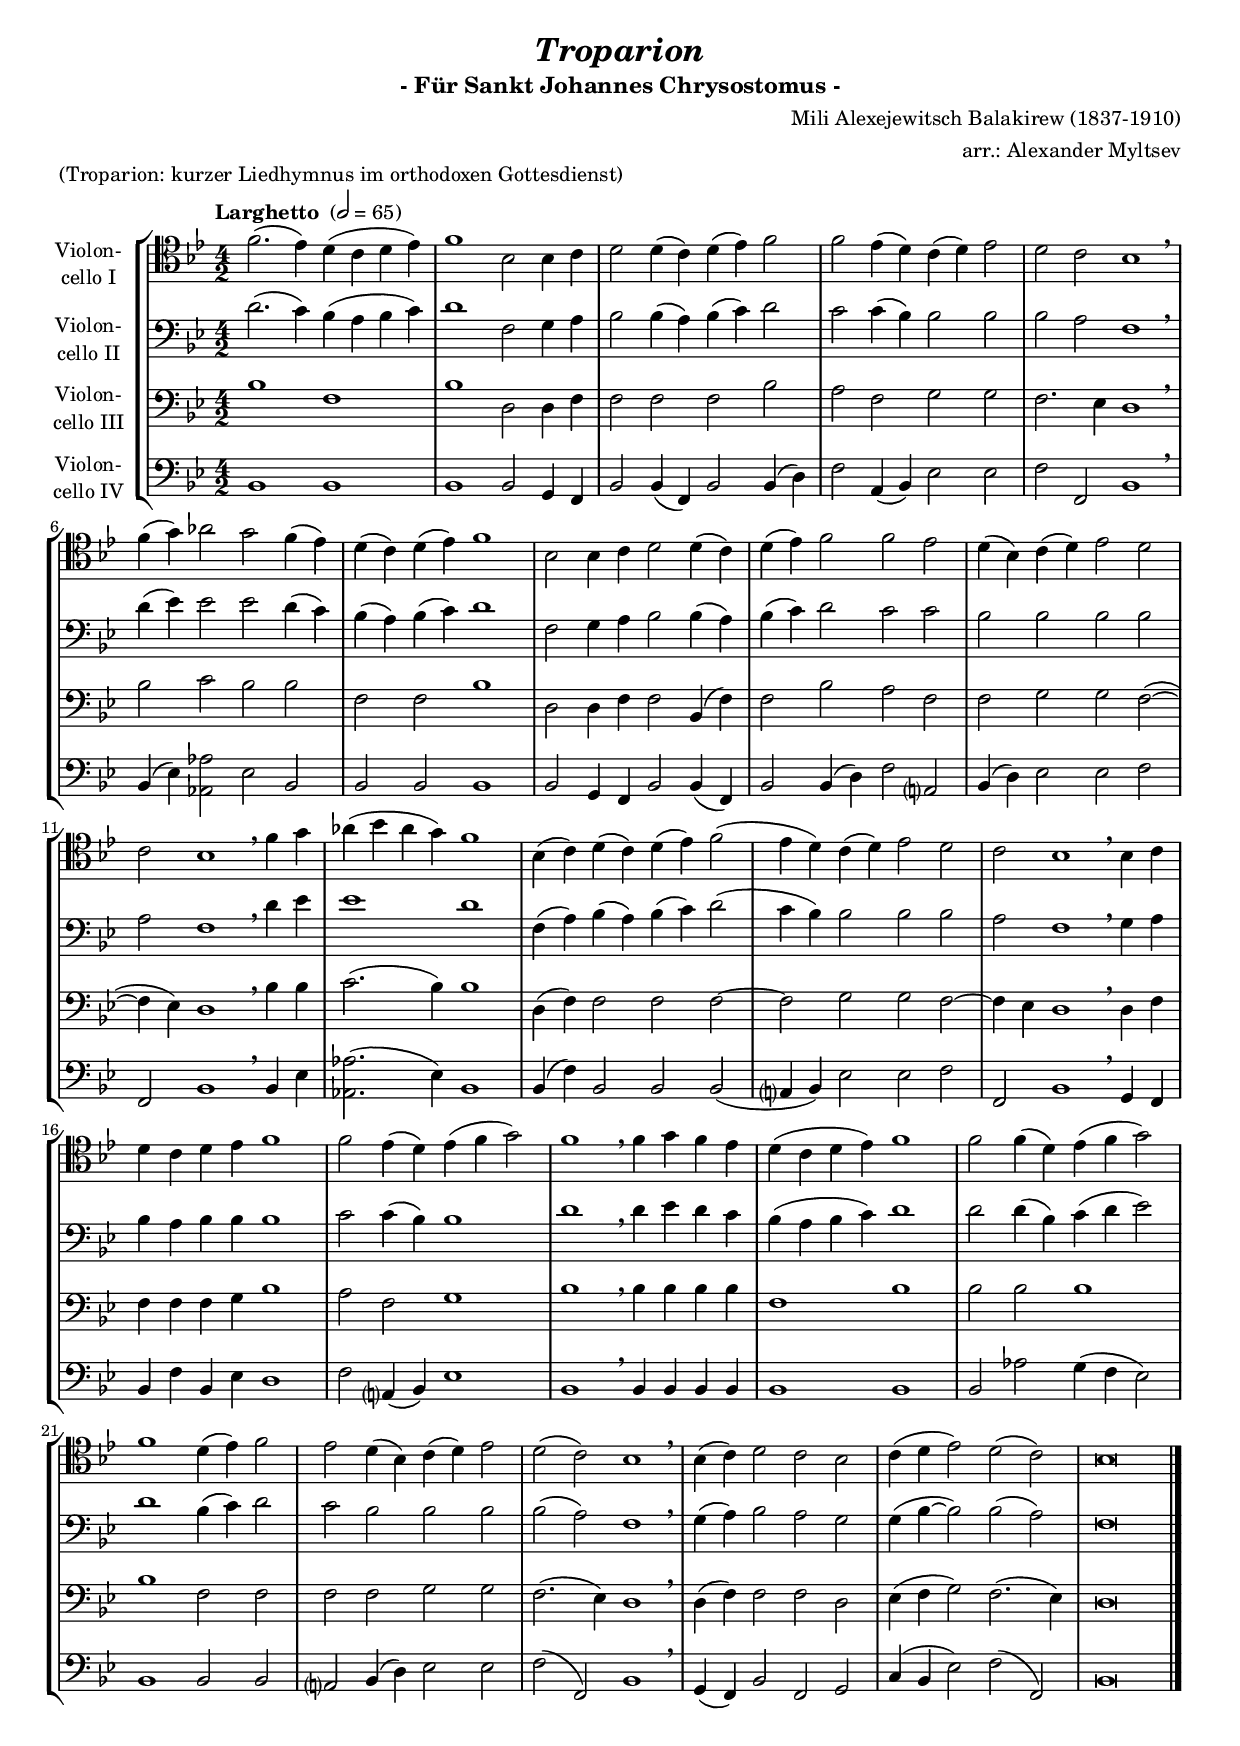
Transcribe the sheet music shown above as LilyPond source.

\version "2.18.2"
\include "deutsch.ly"
  
#(set-global-staff-size 17.65)

\header {
  title     = \markup \bold \italic "Troparion"
  subtitle  = "- Für Sankt Johannes Chrysostomus -"
  composer  = "Mili Alexejewitsch Balakirew (1837-1910)"
  arranger  = "arr.: Alexander Myltsev"
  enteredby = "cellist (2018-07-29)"
  piece     = "(Troparion: kurzer Liedhymnus im orthodoxen Gottesdienst)"
}

voiceconsts = {
  \key d \major
  \time 4/2
  \clef "bass"
%  \numericTimeSignature
  \compressFullBarRests
  % Set default beaming for all staves
% \set Timing.beamExceptions = #'()
% \set Timing.baseMoment     = #(ly:make-moment 1 4)
% \set Timing.beatStructure  = #'(1 1 1)
  \tempo "Larghetto " 2=65
}

micl = "clarinet"
mifl = "flute"
miob = "oboe"
mifh = "french horn"
misx = "tenor sax"
mist = "string ensemble 1"
miba = "cello"

va = \relative c'' {
  \voiceconsts
  \clef "tenor"

  a2.( g4) fis( e fis g)
  a1 d,2 d4 e
  fis2 fis4( e) fis( g) a2
  a g4( fis) e( fis) g2
  fis e d1 \breathe
  
  a'4( h) c2 h a4( g)
  fis( e) fis( g) a1
  d,2 d4 e fis2 fis4( e)
  fis( g) a2 a g
  fis4( d) e( fis) g2 fis
  
  e d1 \breathe a'4 h
  c( d c h) a1
  d,4( e) fis( e) fis( g) a2(
  g4 fis) e( fis) g2 fis
  e d1 \breathe d4 e

  fis e fis g a1
  a2 g4( fis) g( a h2)
  a1 \breathe a4 h a g
  fis( e fis g) a1
  a2 a4( fis) g( a h2)

  a1 fis4( g) a2
  g fis4( d) e( fis) g2
  fis( e) d1 \breathe
  d4( e) fis2 e d
  e4( fis g2) fis( e)
  d\breve \bar "|."
}

vb = \relative c' {
  \voiceconsts

  fis2.( e4) d( cis d e)
  fis1 a,2 h4 cis
  d2 d4( cis) d( e) fis2
  e e4( d) d2 d
  d cis a1 \breathe

  fis'4( g) g2 g fis4( e)
  d( cis) d( e) fis1
  a,2 h4 cis d2 d4( cis)
  d( e) fis2 e e
  d d d d

  cis a1 \breathe fis'4 g
  g1 fis
  a,4( cis) d( cis) d( e) fis2(
  e4 d) d2 d d
  cis a1 \breathe h4 cis
  
  d cis d d d1
  e2 e4( d) d1
  fis \breathe fis4 g fis e
  d( cis d e) fis1
  fis2 fis4( d) e( fis g2)
  
  fis1 d4( e) fis2
  e d d d
  d( cis) a1 \breathe
  h4( cis) d2 cis h
  h4( d~ d2) d( cis)
  a\breve \bar "|."
}

vc = \relative c' {
  \voiceconsts

  d1 a
  d fis,2 fis4 a
  a2 a a d
  cis a h h
  a2. g4 fis1 \breathe

  d'2 e d d
  a a d1
  fis,2 fis4 a a2 d,4( a')
  a2 d cis a
  a h h a2(~

  a4 g) fis1 \breathe d'4 d
  e2.( d4) d1
  fis,4( a) a2 a a~
  a h h a~
  a4 g fis1 \breathe fis4 a
  
  a a a h d1
  cis2 a h1
  d \breathe d4 d d d
  a1 d
  d2 d d1
  
  d a2 a
  a a h h
  a2.( g4) fis1 \breathe
  fis4( a) a2 a fis
  g4( a h2) a2.( g4)
  fis\breve \bar "|."
}

vd = \relative c {
  \voiceconsts

  d1 d
  d d2 h4 a
  d2 d4( a) d2 d4( fis)
  a2 cis,4( d) g2 g
  a a, d1 \breathe
  
  d4( g) <c, c'>2 g' d
  d d d1
  d2 h4 a d2 d4( a)
  d2 d4( fis) a2 cis,?
  d4( fis) g2 g a
  
  a, d1 \breathe d4 g
  <c, c'>2.( g'4) d1
  d4( a') d,2 d d(
  cis?4 d) g2 g a
  a, d1 \breathe h4 a

  d a' d, g fis1
  a2 cis,?4( d) g1
  d \breathe d4 d d d
  d1 d
  d2 c' h4( a g2)
  
  d1 d2 d
  cis? d4( fis) g2 g
  a( a,) d1 \breathe
  h4( a) d2 a h
  e4( d g2) a( a,)
  d\breve \bar "|."
}


music = \new StaffGroup <<
      \new Staff {
	\set Staff.midiInstrument = \miba
	\set Staff.instrumentName = \markup \center-column { "Violon-" "cello I" }
	\transpose d b, { \va }
      }

      \new Staff {
	\set Staff.midiInstrument = \miba
	\set Staff.instrumentName = \markup \center-column { "Violon-" "cello II" }
	\transpose d b, { \vb }
      }

      \new Staff {
	\set Staff.midiInstrument = \miba
	\set Staff.instrumentName = \markup \center-column { "Violon-" "cello III" }
	\transpose d b, { \vc }
      }

      \new Staff {
	\set Staff.midiInstrument = \miba
	\set Staff.instrumentName = \markup \center-column { "Violon-" "cello IV" }
	\transpose d b, { \vd }
      }
>>

\book {
  \score {
    \music
    \layout {}
  }

  \score {
    \unfoldRepeats \music

    \midi {
      \context {
        \Score
      }
    }
  }
}
